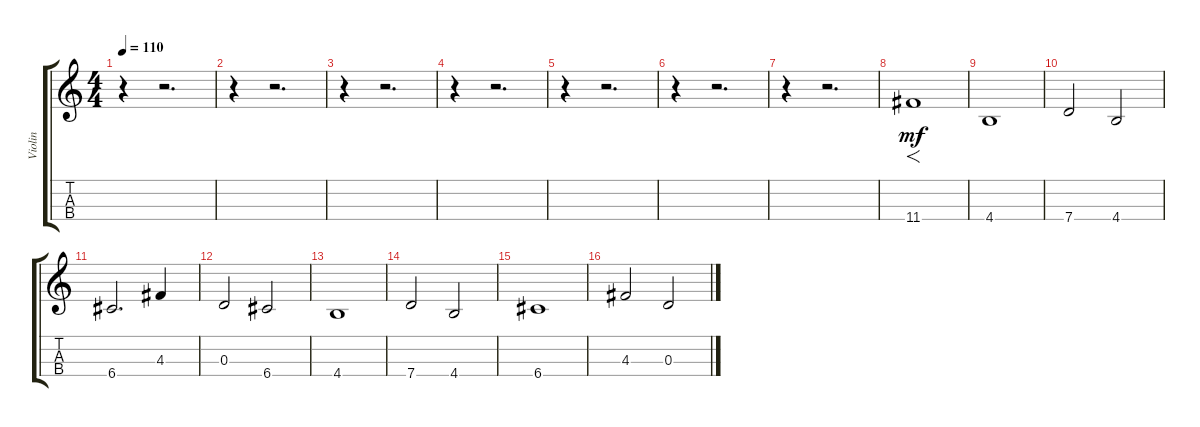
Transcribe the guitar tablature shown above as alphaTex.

\track ("Violin" "Violin") {instrument violin}
\staff {score tabs}
\tuning (E5 A4 D4 G3) {hide}
\ts (4 4)
\tempo 110
\clef g2
\ks c
r.4{dy mf instrument violin} r.2{d} |
r.4 r.2{d} |
r.4 r.2{d} |
r.4 r.2{d} |
r.4 r.2{d} |
r.4 r.2{d} |
r.4 r.2{d} |
11.4.1{f} |
4.4.1 |
7.4.2 4.4.2 |
6.4.2{d} 4.3.4 |
0.3.2 6.4.2 |
4.4.1 |
7.4.2 4.4.2 |
6.4.1 |
4.3.2 0.3.2
